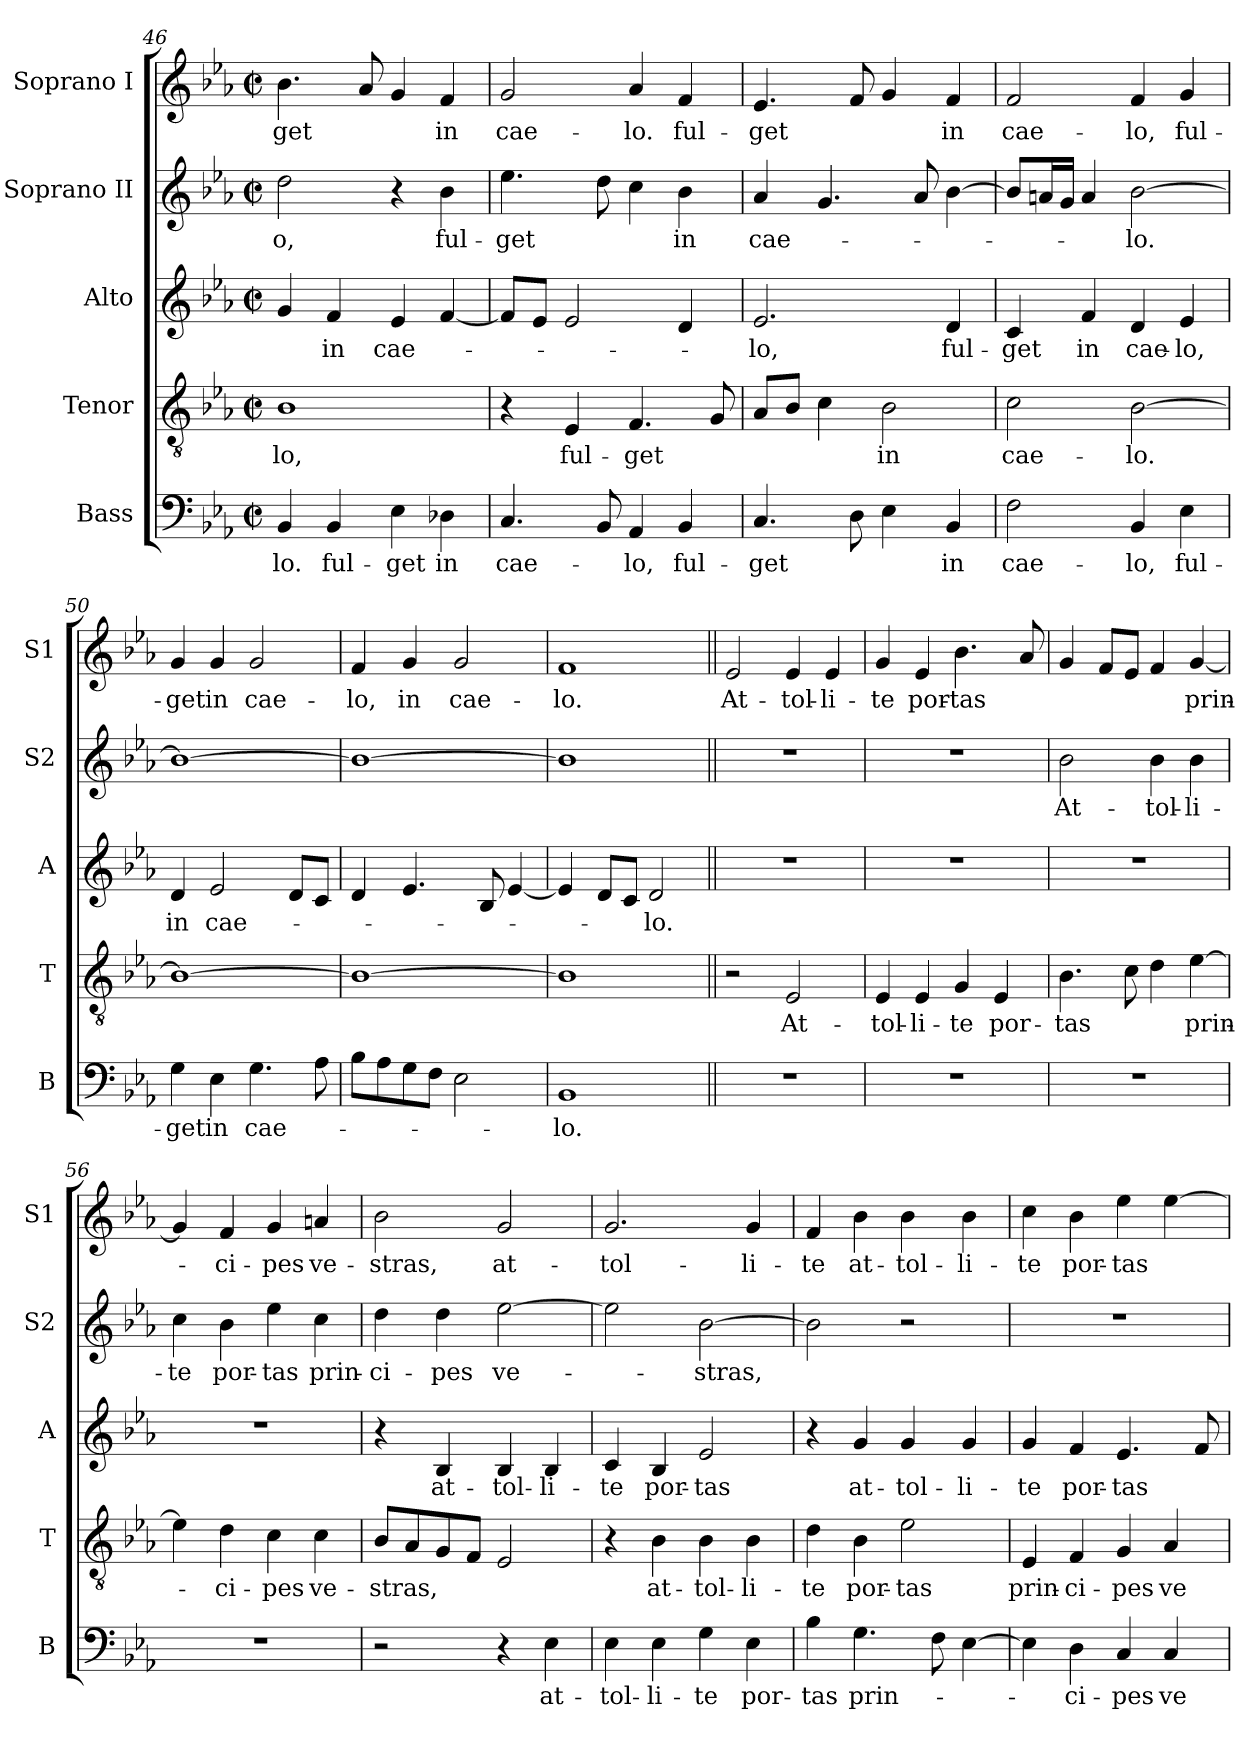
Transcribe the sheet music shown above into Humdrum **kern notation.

**kern	**text	**kern	**text	**kern	**text	**kern	**text	**kern	**text
*part5	*part5	*part4	*part4	*part3	*part3	*part2	*part2	*part1	*part1
*staff5	*staff5	*staff4	*staff4	*staff3	*staff3	*staff2	*staff2	*staff1	*staff1
*I"Bass	*	*I"Tenor	*	*I"Alto	*	*I"Soprano II	*	*I"Soprano I	*
*I'B	*	*I'T	*	*I'A	*	*I'S2	*	*I'S1	*
*clefF4	*	*clefGv2	*	*clefG2	*	*clefG2	*	*clefG2	*
*k[b-e-a-]	*	*k[b-e-a-]	*	*k[b-e-a-]	*	*k[b-e-a-]	*	*k[b-e-a-]	*
*E-:	*	*E-:	*	*E-:	*	*E-:	*	*E-:	*
*M2/2	*	*M2/2	*	*M2/2	*	*M2/2	*	*M2/2	*
*met(c|)	*	*met(c|)	*	*met(c|)	*	*met(c|)	*	*met(c|)	*
=46	=46	=46	=46	=46	=46	=46	=46	=46	=46
4BB-/	-lo.	1B-	-lo,	4g/	.	2dd\	-o,	4.b-\	-get
4BB-/	ful-	.	.	4f/	in	.	.	.	.
.	.	.	.	.	.	.	.	8a-/	.
4E-\	-get	.	.	4e-/	cae-	4r	.	4g/	.
4D-X\	in	.	.	[4f/	.	4b-\	ful-	4f/	in
!!LO:PB:g=z
=47	=47	=47	=47	=47	=47	=47	=47	=47	=47
4.C/	cae-	4r	.	8f/L]	.	4.ee-\	-get	2g/	cae-
.	.	.	.	8e-/J	.	.	.	.	.
.	.	4E-/	ful-	2e-/	.	.	.	.	.
8BB-/	.	.	.	.	.	8dd\	.	.	.
4AA-/	-lo,	4.F/	-get	.	.	4cc\	.	4a-/	-lo.
4BB-/	ful-	.	.	4d/	.	4b-\	in	4f/	ful-
.	.	8G/	.	.	.	.	.	.	.
=48	=48	=48	=48	=48	=48	=48	=48	=48	=48
4.C/	-get	8A-/L	.	2.e-/	-lo,	4a-/	cae-	4.e-/	-get
.	.	8B-/J	.	.	.	.	.	.	.
.	.	4c\	.	.	.	4.g/	.	.	.
8D\	.	.	.	.	.	.	.	8f/	.
4E-\	.	2B-\	in	.	.	.	.	4g/	.
.	.	.	.	.	.	8a-/	.	.	.
4BB-/	in	.	.	4d/	ful-	[4b-\	.	4f/	in
=49	=49	=49	=49	=49	=49	=49	=49	=49	=49
2F\	cae-	2c\	cae-	4c/	-get	8b-/L]	.	2f/	cae-
.	.	.	.	.	.	16an/L	.	.	.
.	.	.	.	.	.	16g/JJ	.	.	.
.	.	.	.	4f/	in	4a/	.	.	.
4BB-/	-lo,	[2B-\	-lo.	4d/	cae-	[2b-\	-lo.	4f/	-lo,
4E-\	ful-	.	.	4e-/	-lo,	.	.	4g/	ful-
=50	=50	=50	=50	=50	=50	=50	=50	=50	=50
4G\	-get	1B-_	.	4d/	in	1b-_	.	4g/	-get
4E-\	in	.	.	2e-/	cae-	.	.	4g/	in
4.G\	cae-	.	.	.	.	.	.	2g/	cae-
.	.	.	.	8d/L	.	.	.	.	.
8A-\	.	.	.	8c/J	.	.	.	.	.
=51	=51	=51	=51	=51	=51	=51	=51	=51	=51
8B-\L	.	1B-_	.	4d/	.	1b-_	.	4f/	-lo,
8A-\	.	.	.	.	.	.	.	.	.
8G\	.	.	.	4.e-/	.	.	.	4g/	in
8F\J	.	.	.	.	.	.	.	.	.
2E-\	.	.	.	.	.	.	.	2g/	cae-
.	.	.	.	8B-/	.	.	.	.	.
.	.	.	.	[4e-/	.	.	.	.	.
=52	=52	=52	=52	=52	=52	=52	=52	=52	=52
1BB-	-lo.	1B-]	.	4e-/]	.	1b-]	.	1f	-lo.
.	.	.	.	8d/L	.	.	.	.	.
.	.	.	.	8c/J	.	.	.	.	.
.	.	.	.	2d/	-lo.	.	.	.	.
!!LO:LB:g=z
=53||	=53||	=53||	=53||	=53||	=53||	=53||	=53||	=53||	=53||
1r	.	2r	.	1r	.	1r	.	2e-/	At-
.	.	2E-/	At-	.	.	.	.	4e-/	-tol-
.	.	.	.	.	.	.	.	4e-/	-li-
=54	=54	=54	=54	=54	=54	=54	=54	=54	=54
1r	.	4E-/	-tol-	1r	.	1r	.	4g/	-te
.	.	4E-/	-li-	.	.	.	.	4e-/	por-
.	.	4G/	-te	.	.	.	.	4.b-\	-tas
.	.	4E-/	por-	.	.	.	.	.	.
.	.	.	.	.	.	.	.	8a-/	.
=55	=55	=55	=55	=55	=55	=55	=55	=55	=55
1r	.	4.B-\	-tas	1r	.	2b-\	At-	4g/	.
.	.	.	.	.	.	.	.	8f/L	.
.	.	8c\	.	.	.	.	.	8e-/J	.
.	.	4d\	.	.	.	4b-\	-tol-	4f/	.
.	.	[4e-\	prin-	.	.	4b-\	-li-	[4g/	prin-
=56	=56	=56	=56	=56	=56	=56	=56	=56	=56
1r	.	4e-\]	.	1r	.	4cc\	-te	4g/]	.
.	.	4d\	-ci-	.	.	4b-\	por-	4f/	-ci-
.	.	4c\	-pes	.	.	4ee-\	-tas	4g/	-pes
.	.	4c\	ve-	.	.	4cc\	prin-	4an/	ve-
=57	=57	=57	=57	=57	=57	=57	=57	=57	=57
2r	.	8B-/L	-stras,	4r	.	4dd\	-ci-	2b-\	-stras,
.	.	8A-/	.	.	.	.	.	.	.
.	.	8G/	.	4B-/	at-	4dd\	-pes	.	.
.	.	8F/J	.	.	.	.	.	.	.
4r	.	2E-/	.	4B-/	-tol-	[>2ee-\	ve-	2g/	at-
4E-\	at-	.	.	4B-/	-li-	.	.	.	.
=58	=58	=58	=58	=58	=58	=58	=58	=58	=58
4E-\	-tol-	4r	.	4c/	-te	2ee-\]	.	2.g/	-tol-
4E-\	-li-	4B-\	at-	4B-/	por-	.	.	.	.
4G\	-te	4B-\	-tol-	2e-/	-tas	[2b-\	-stras,	.	.
4E-\	por-	4B-\	-li-	.	.	.	.	4g/	-li-
=59	=59	=59	=59	=59	=59	=59	=59	=59	=59
4B-\	-tas	4d\	-te	4r	.	2b-\]	.	4f/	-te
4.G\	prin-	4B-\	por-	4g/	at-	.	.	4b-\	at-
.	.	2e-\	-tas	4g/	-tol-	2r	.	4b-\	-tol-
8F\	.	.	.	.	.	.	.	.	.
[4E-\	.	.	.	4g/	-li-	.	.	4b-\	-li-
!!LO:LB:g=z
=60	=60	=60	=60	=60	=60	=60	=60	=60	=60
4E-\]	.	4E-/	prin-	4g/	-te	1r	.	4cc\	-te
4D\	-ci-	4F/	-ci-	4f/	por-	.	.	4b-\	por-
4C/	-pes	4G/	-pes	4.e-/	-tas	.	.	4ee-\	-tas
4C/	ve-	4A-/	ve-	.	.	.	.	[4ee-\	.
.	.	.	.	8f/	.	.	.	.	.
=	=	=	=	=	=	=	=	=	=
*-	*-	*-	*-	*-	*-	*-	*-	*-	*-
